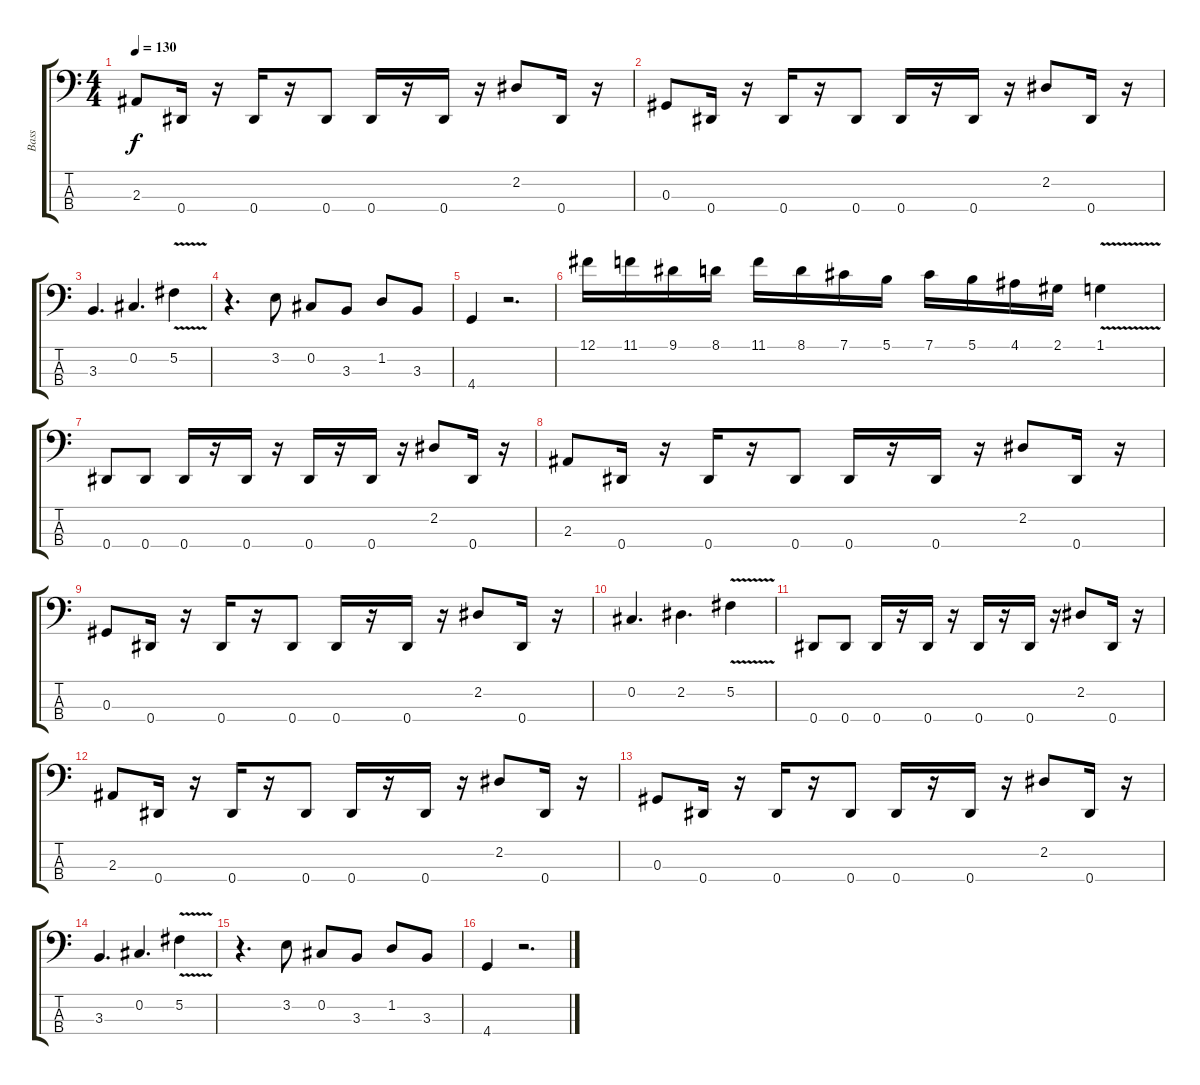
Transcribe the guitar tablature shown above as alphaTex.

\track ("Bass" "Bass") {instrument electricbassfinger}
\staff {score tabs}
\tuning (Gb2 Db2 Ab1 Eb1) {hide}
\ts (4 4)
\tempo 130
\clef f4
\ks c
2.3.8{dy f} 0.4.16 r.16 0.4.16 r.16 0.4.8 0.4.16 r.16 0.4.16 r.16 2.2.8 0.4.16 r.16 |
0.3.8 0.4.16 r.16 0.4.16 r.16 0.4.8 0.4.16 r.16 0.4.16 r.16 2.2.8 0.4.16 r.16 |
3.3.4{d} 0.2.4{d} 5.2{v}.4 |
r.4{d} 3.2.8 0.2.8 3.3.8 1.2.8 3.3.8 |
4.4.4 r.2{d} |
12.1.16{volume 10} 11.1.16 9.1.16 8.1.16 11.1.16 8.1.16 7.1.16 5.1.16 7.1.16 5.1.16 4.1.16 2.1.16 1.1{v}.4 |
0.4.8{volume 16} 0.4.8 0.4.16 r.16 0.4.16 r.16 0.4.16 r.16 0.4.16 r.16 2.2.8 0.4.16 r.16 |
2.3.8 0.4.16 r.16 0.4.16 r.16 0.4.8 0.4.16 r.16 0.4.16 r.16 2.2.8 0.4.16 r.16 |
0.3.8 0.4.16 r.16 0.4.16 r.16 0.4.8 0.4.16 r.16 0.4.16 r.16 2.2.8 0.4.16 r.16 |
0.2.4{d} 2.2.4{d} 5.2{v}.4 |
0.4.8 0.4.8 0.4.16 r.16 0.4.16 r.16 0.4.16 r.16 0.4.16 r.16 2.2.8 0.4.16 r.16 |
2.3.8 0.4.16 r.16 0.4.16 r.16 0.4.8 0.4.16 r.16 0.4.16 r.16 2.2.8 0.4.16 r.16 |
0.3.8 0.4.16 r.16 0.4.16 r.16 0.4.8 0.4.16 r.16 0.4.16 r.16 2.2.8 0.4.16 r.16 |
3.3.4{d} 0.2.4{d} 5.2{v}.4 |
r.4{d} 3.2.8 0.2.8 3.3.8 1.2.8 3.3.8 |
4.4.4 r.2{d}
